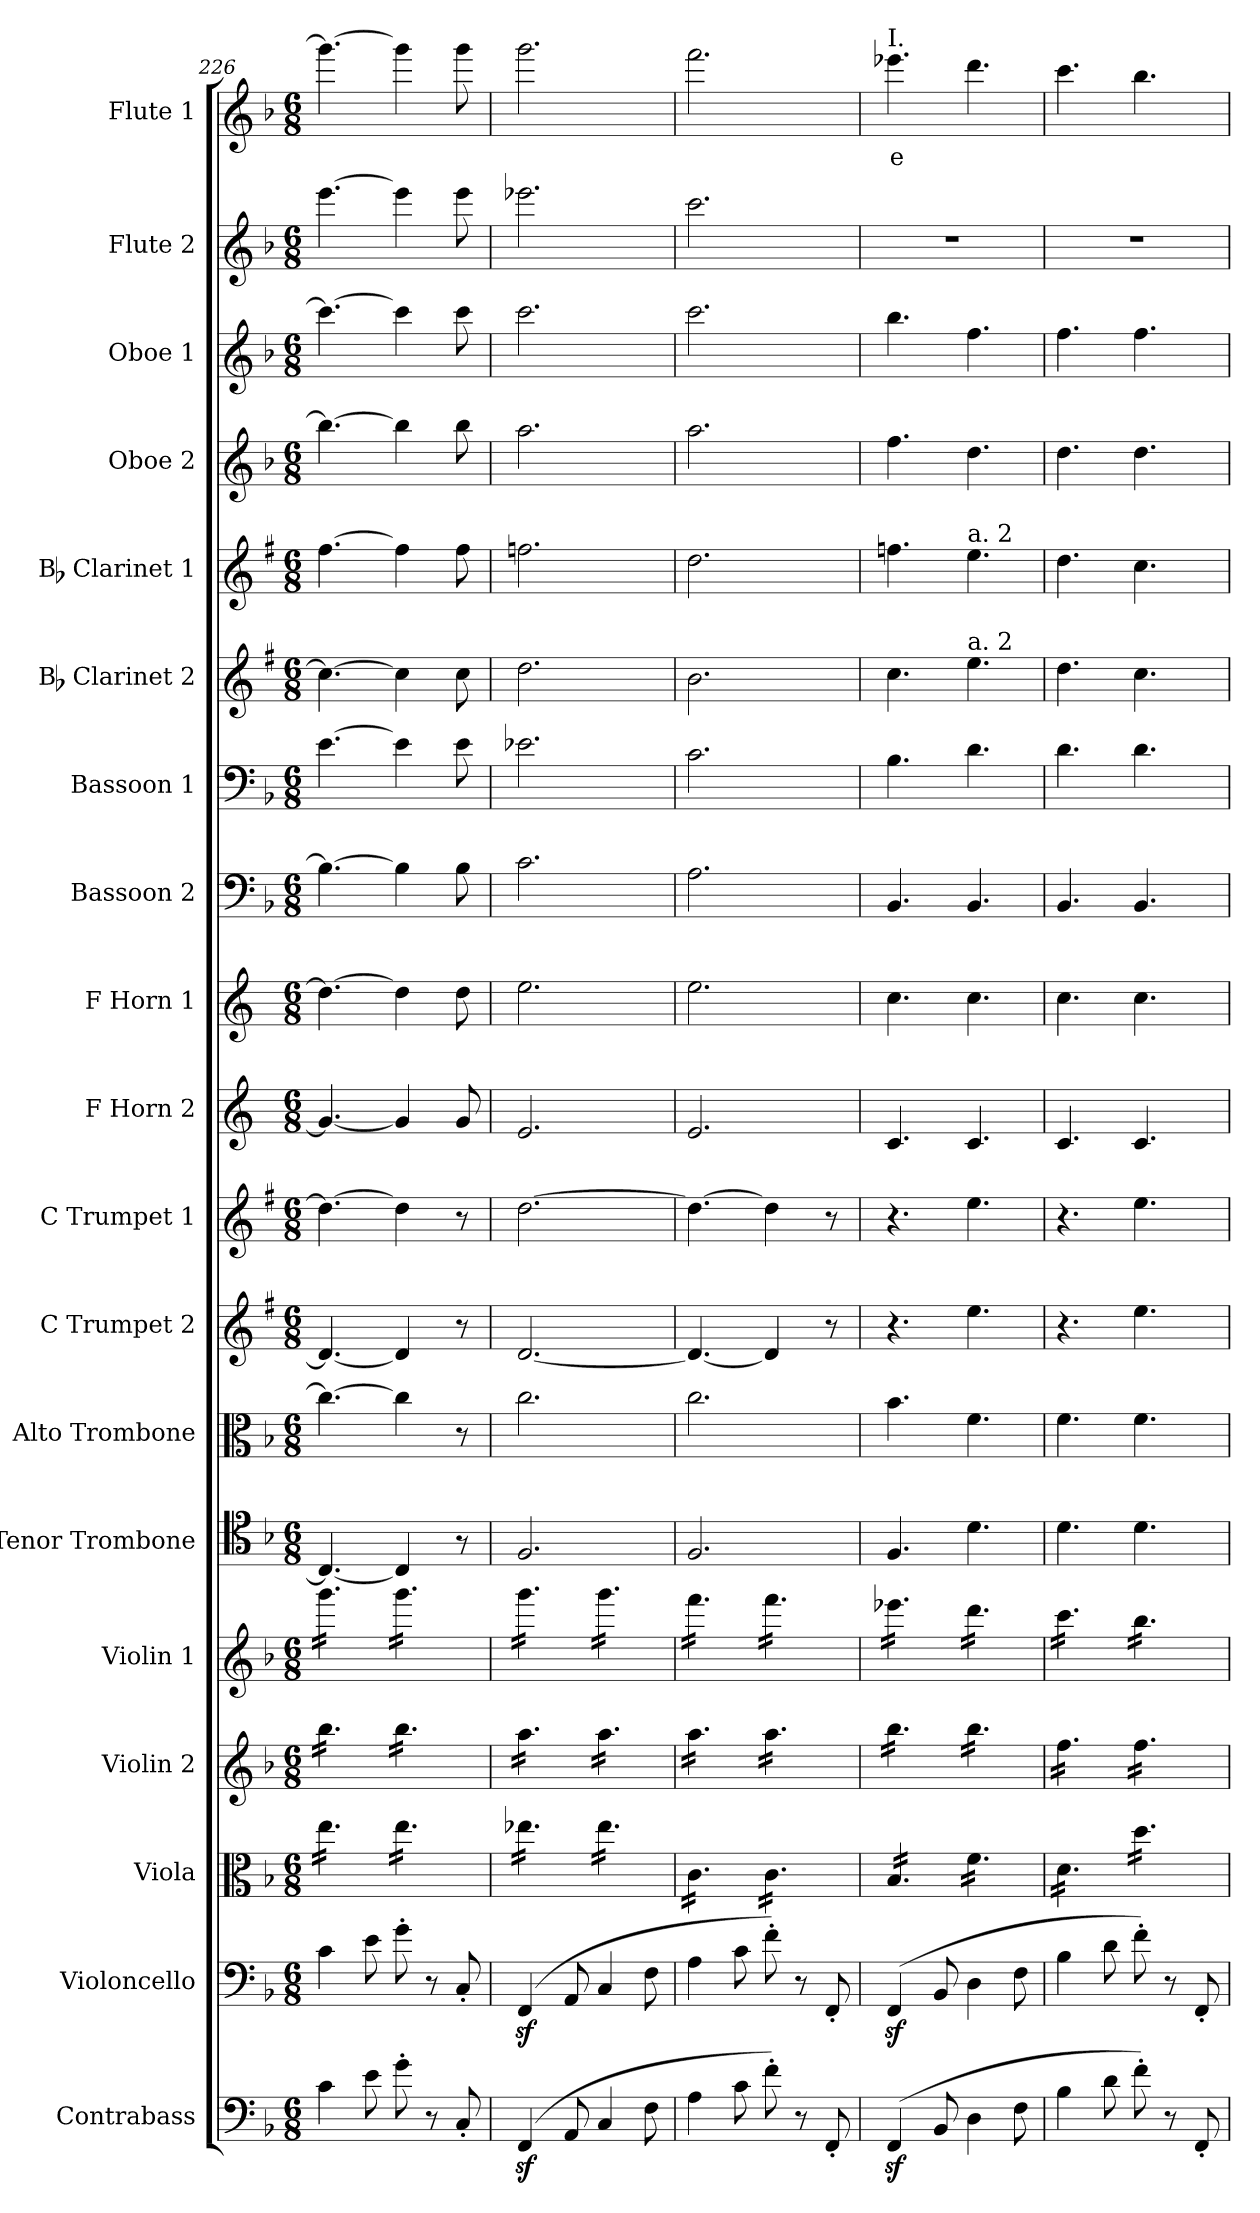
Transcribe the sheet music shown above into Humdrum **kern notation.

**kern	**kern	**kern	**kern	**kern	**kern	**kern	**kern	**kern	**kern	**kern	**kern	**kern	**kern	**kern	**kern	**kern	**kern	**kern	**text
*part19	*part18	*part17	*part16	*part15	*part14	*part13	*part12	*part11	*part10	*part9	*part8	*part7	*part6	*part5	*part4	*part3	*part2	*part1	*part1
*staff19	*staff18	*staff17	*staff16	*staff15	*staff14	*staff13	*staff12	*staff11	*staff10	*staff9	*staff8	*staff7	*staff6	*staff5	*staff4	*staff3	*staff2	*staff1	*staff1
*I"Contrabass	*I"Violoncello	*I"Viola	*I"Violin 2	*I"Violin 1	*I"Tenor Trombone	*I"Alto Trombone	*I"C Trumpet 2	*I"C Trumpet 1	*I"F Horn 2	*I"F Horn 1	*I"Bassoon 2	*I"Bassoon 1	*I"Bb Clarinet 2	*I"Bb Clarinet 1	*I"Oboe 2	*I"Oboe 1	*I"Flute 2	*I"Flute 1	*
*I'Cb	*I'Vc	*I'Vla	*I'Vln 2	*I'Vln 1	*I'T Trb	*I'A Trb	*I'Tpt 2	*I'Tpt 1	*I'Hn 2	*I'Hn 1	*I'Bsn 2	*I'Bsn 1	*I'Cl 2	*I'Cl 1	*I'Ob 2	*I'Ob 1	*I'Fl 2	*I'Fl 1	*
*clefF4	*clefF4	*clefC3	*clefG2	*clefG2	*clefC4	*clefC3	*clefG2	*clefG2	*clefG2	*clefG2	*clefF4	*clefF4	*clefG2	*clefG2	*clefG2	*clefG2	*clefG2	*clefG2	*
*ITrd7c12	*	*	*	*	*	*	*ITrd1c2	*ITrd1c2	*ITrd4c7	*ITrd4c7	*	*	*ITrd1c2	*ITrd1c2	*	*	*	*	*
*k[b-]	*k[b-]	*k[b-]	*k[b-]	*k[b-]	*k[b-]	*k[b-]	*k[b-]	*k[b-]	*k[b-]	*k[b-]	*k[b-]	*k[b-]	*k[b-]	*k[b-]	*k[b-]	*k[b-]	*k[b-]	*k[b-]	*
*M6/8	*M6/8	*M6/8	*M6/8	*M6/8	*M6/8	*M6/8	*M6/8	*M6/8	*M6/8	*M6/8	*M6/8	*M6/8	*M6/8	*M6/8	*M6/8	*M6/8	*M6/8	*M6/8	*
=226	=226	=226	=226	=226	=226	=226	=226	=226	=226	=226	=226	=226	=226	=226	=226	=226	=226	=226	=226
*	*	*tremolo	*	*	*	*	*	*	*	*	*	*	*	*	*	*	*	*	*
*	*	*	*tremolo	*	*	*	*	*	*	*	*	*	*	*	*	*	*	*	*
*	*	*	*	*tremolo	*	*	*	*	*	*	*	*	*	*	*	*	*	*	*
4C\	4c\	24ee\LL	24bb-\LL	24ggg\LL	4.C/_	4.cc\_	4.c/_	4.cc\_	4.c/_	4.g\_	4.B-\_	[4.e\	4.b-\_	[4.ee\	4.bb-\_	4.ccc\_	[4.eee\	4.ggg\_	.
.	.	24ee\	24bb-\	24ggg\	.	.	.	.	.	.	.	.	.	.	.	.	.	.	.
.	.	24ee\	24bb-\	24ggg\	.	.	.	.	.	.	.	.	.	.	.	.	.	.	.
.	.	24ee\	24bb-\	24ggg\	.	.	.	.	.	.	.	.	.	.	.	.	.	.	.
.	.	24ee\	24bb-\	24ggg\	.	.	.	.	.	.	.	.	.	.	.	.	.	.	.
.	.	24ee\	24bb-\	24ggg\	.	.	.	.	.	.	.	.	.	.	.	.	.	.	.
8E\	8e\	24ee\	24bb-\	24ggg\	.	.	.	.	.	.	.	.	.	.	.	.	.	.	.
.	.	24ee\	24bb-\	24ggg\	.	.	.	.	.	.	.	.	.	.	.	.	.	.	.
.	.	24ee\JJ	24bb-\JJ	24ggg\JJ	.	.	.	.	.	.	.	.	.	.	.	.	.	.	.
8G'\	8g'\	24ee\LL	24bb-\LL	24ggg\LL	4C/]	4cc\]	4c/]	4cc\]	4c/]	4g\]	4B-\]	4e\]	4b-\]	4ee\]	4bb-\]	4ccc\]	4eee\]	4ggg\]	.
.	.	24ee\	24bb-\	24ggg\	.	.	.	.	.	.	.	.	.	.	.	.	.	.	.
.	.	24ee\	24bb-\	24ggg\	.	.	.	.	.	.	.	.	.	.	.	.	.	.	.
8r	8r	24ee\	24bb-\	24ggg\	.	.	.	.	.	.	.	.	.	.	.	.	.	.	.
.	.	24ee\	24bb-\	24ggg\	.	.	.	.	.	.	.	.	.	.	.	.	.	.	.
.	.	24ee\	24bb-\	24ggg\	.	.	.	.	.	.	.	.	.	.	.	.	.	.	.
8CC'/	8C'/	24ee\	24bb-\	24ggg\	8r	8r	8r	8r	8c/	8g\	8B-\	8e\	8b-\	8ee\	8bb-\	8ccc\	8eee\	8ggg\	.
.	.	24ee\	24bb-\	24ggg\	.	.	.	.	.	.	.	.	.	.	.	.	.	.	.
.	.	24ee\JJ	24bb-\JJ	24ggg\JJ	.	.	.	.	.	.	.	.	.	.	.	.	.	.	.
=227	=227	=227	=227	=227	=227	=227	=227	=227	=227	=227	=227	=227	=227	=227	=227	=227	=227	=227	=227
(4FFFz</	(4FFz</	24ee-X\LL	24aa\LL	24ggg\LL	2.F/	2.cc\	[2.c/	[2.cc\	2.A/	2.a\	2.c\	2.e-X\	2.cc\	2.ee-X\	2.aa\	2.ccc\	2.eee-X\	2.ggg\	.
.	.	24ee-X\	24aa\	24ggg\	.	.	.	.	.	.	.	.	.	.	.	.	.	.	.
.	.	24ee-X\	24aa\	24ggg\	.	.	.	.	.	.	.	.	.	.	.	.	.	.	.
.	.	24ee-\	24aa\	24ggg\	.	.	.	.	.	.	.	.	.	.	.	.	.	.	.
.	.	24ee-\	24aa\	24ggg\	.	.	.	.	.	.	.	.	.	.	.	.	.	.	.
.	.	24ee-\	24aa\	24ggg\	.	.	.	.	.	.	.	.	.	.	.	.	.	.	.
8AAA/	8AA/	24ee-\	24aa\	24ggg\	.	.	.	.	.	.	.	.	.	.	.	.	.	.	.
.	.	24ee-\	24aa\	24ggg\	.	.	.	.	.	.	.	.	.	.	.	.	.	.	.
.	.	24ee-\JJ	24aa\JJ	24ggg\JJ	.	.	.	.	.	.	.	.	.	.	.	.	.	.	.
4CC/	4C/	24ee-\LL	24aa\LL	24ggg\LL	.	.	.	.	.	.	.	.	.	.	.	.	.	.	.
.	.	24ee-\	24aa\	24ggg\	.	.	.	.	.	.	.	.	.	.	.	.	.	.	.
.	.	24ee-\	24aa\	24ggg\	.	.	.	.	.	.	.	.	.	.	.	.	.	.	.
.	.	24ee-\	24aa\	24ggg\	.	.	.	.	.	.	.	.	.	.	.	.	.	.	.
.	.	24ee-\	24aa\	24ggg\	.	.	.	.	.	.	.	.	.	.	.	.	.	.	.
.	.	24ee-\	24aa\	24ggg\	.	.	.	.	.	.	.	.	.	.	.	.	.	.	.
8FF\	8F\	24ee-\	24aa\	24ggg\	.	.	.	.	.	.	.	.	.	.	.	.	.	.	.
.	.	24ee-\	24aa\	24ggg\	.	.	.	.	.	.	.	.	.	.	.	.	.	.	.
.	.	24ee-\JJ	24aa\JJ	24ggg\JJ	.	.	.	.	.	.	.	.	.	.	.	.	.	.	.
=228	=228	=228	=228	=228	=228	=228	=228	=228	=228	=228	=228	=228	=228	=228	=228	=228	=228	=228	=228
4AA\	4A\	24c\LL	24aa\LL	24fff\LL	2.F/	2.cc\	4.c/_	4.cc\_	2.A/	2.a\	2.A\	2.c\	2.a\	2.cc\	2.aa\	2.ccc\	2.ccc\	2.fff\	.
.	.	24c\	24aa\	24fff\	.	.	.	.	.	.	.	.	.	.	.	.	.	.	.
.	.	24c\	24aa\	24fff\	.	.	.	.	.	.	.	.	.	.	.	.	.	.	.
.	.	24c\	24aa\	24fff\	.	.	.	.	.	.	.	.	.	.	.	.	.	.	.
.	.	24c\	24aa\	24fff\	.	.	.	.	.	.	.	.	.	.	.	.	.	.	.
.	.	24c\	24aa\	24fff\	.	.	.	.	.	.	.	.	.	.	.	.	.	.	.
8C\	8c\	24c\	24aa\	24fff\	.	.	.	.	.	.	.	.	.	.	.	.	.	.	.
.	.	24c\	24aa\	24fff\	.	.	.	.	.	.	.	.	.	.	.	.	.	.	.
.	.	24c\JJ	24aa\JJ	24fff\JJ	.	.	.	.	.	.	.	.	.	.	.	.	.	.	.
8F'\)	8f'\)	24c\LL	24aa\LL	24fff\LL	.	.	4c/]	4cc\]	.	.	.	.	.	.	.	.	.	.	.
.	.	24c\	24aa\	24fff\	.	.	.	.	.	.	.	.	.	.	.	.	.	.	.
.	.	24c\	24aa\	24fff\	.	.	.	.	.	.	.	.	.	.	.	.	.	.	.
8r	8r	24c\	24aa\	24fff\	.	.	.	.	.	.	.	.	.	.	.	.	.	.	.
.	.	24c\	24aa\	24fff\	.	.	.	.	.	.	.	.	.	.	.	.	.	.	.
.	.	24c\	24aa\	24fff\	.	.	.	.	.	.	.	.	.	.	.	.	.	.	.
8FFF'/	8FF'/	24c\	24aa\	24fff\	.	.	8r	8r	.	.	.	.	.	.	.	.	.	.	.
.	.	24c\	24aa\	24fff\	.	.	.	.	.	.	.	.	.	.	.	.	.	.	.
.	.	24c\JJ	24aa\JJ	24fff\JJ	.	.	.	.	.	.	.	.	.	.	.	.	.	.	.
=229	=229	=229	=229	=229	=229	=229	=229	=229	=229	=229	=229	=229	=229	=229	=229	=229	=229	=229	=229
!	!	!	!	!	!	!	!	!	!	!	!	!	!	!	!	!	!	!LO:TX:a:t=I.	!
!	!	!	!	!	!	!	!	!	!	!	!	!	!	!	!	!	!	!	!LO:LY:b:color=#FF0000
(4FFFz</	(4FFz</	24B-/LL	24bb-\LL	24eee-X\LL	4.F/	4.b-\	4.r	4.r	4.F/	4.f\	4.BB-/	4.B-\	4.b-\	4.ee-X\	4.ff\	4.bb-\	2.r	4.eee-X\	e
.	.	24B-/	24bb-\	24eee-X\	.	.	.	.	.	.	.	.	.	.	.	.	.	.	.
.	.	24B-/	24bb-\	24eee-X\	.	.	.	.	.	.	.	.	.	.	.	.	.	.	.
.	.	24B-/	24bb-\	24eee-\	.	.	.	.	.	.	.	.	.	.	.	.	.	.	.
.	.	24B-/	24bb-\	24eee-\	.	.	.	.	.	.	.	.	.	.	.	.	.	.	.
.	.	24B-/	24bb-\	24eee-\	.	.	.	.	.	.	.	.	.	.	.	.	.	.	.
8BBB-/	8BB-/	24B-/	24bb-\	24eee-\	.	.	.	.	.	.	.	.	.	.	.	.	.	.	.
.	.	24B-/	24bb-\	24eee-\	.	.	.	.	.	.	.	.	.	.	.	.	.	.	.
.	.	24B-/JJ	24bb-\JJ	24eee-\JJ	.	.	.	.	.	.	.	.	.	.	.	.	.	.	.
!	!	!	!	!	!	!	!	!	!	!	!	!	!	!LO:TX:a:t=a. 2	!	!	!	!	!
!	!	!	!	!	!	!	!	!	!	!	!	!	!LO:TX:a:t=a. 2	!	!	!	!	!	!
4DD\	4D\	24f\LL	24bb-\LL	24ddd\LL	4.d\	4.f\	4.dd\	4.dd\	4.F/	4.f\	4.BB-/	4.d\	4.dd\	4.dd\	4.dd\	4.ff\	.	4.ddd\	.
.	.	24f\	24bb-\	24ddd\	.	.	.	.	.	.	.	.	.	.	.	.	.	.	.
.	.	24f\	24bb-\	24ddd\	.	.	.	.	.	.	.	.	.	.	.	.	.	.	.
.	.	24f\	24bb-\	24ddd\	.	.	.	.	.	.	.	.	.	.	.	.	.	.	.
.	.	24f\	24bb-\	24ddd\	.	.	.	.	.	.	.	.	.	.	.	.	.	.	.
.	.	24f\	24bb-\	24ddd\	.	.	.	.	.	.	.	.	.	.	.	.	.	.	.
8FF\	8F\	24f\	24bb-\	24ddd\	.	.	.	.	.	.	.	.	.	.	.	.	.	.	.
.	.	24f\	24bb-\	24ddd\	.	.	.	.	.	.	.	.	.	.	.	.	.	.	.
.	.	24f\JJ	24bb-\JJ	24ddd\JJ	.	.	.	.	.	.	.	.	.	.	.	.	.	.	.
=230	=230	=230	=230	=230	=230	=230	=230	=230	=230	=230	=230	=230	=230	=230	=230	=230	=230	=230	=230
4BB-\	4B-\	24d\LL	24ff\LL	24ccc\LL	4.d\	4.f\	4.r	4.r	4.F/	4.f\	4.BB-/	4.d\	4.cc\	4.cc\	4.dd\	4.ff\	2.r	4.ccc\	.
.	.	24d\	24ff\	24ccc\	.	.	.	.	.	.	.	.	.	.	.	.	.	.	.
.	.	24d\	24ff\	24ccc\	.	.	.	.	.	.	.	.	.	.	.	.	.	.	.
.	.	24d\	24ff\	24ccc\	.	.	.	.	.	.	.	.	.	.	.	.	.	.	.
.	.	24d\	24ff\	24ccc\	.	.	.	.	.	.	.	.	.	.	.	.	.	.	.
.	.	24d\	24ff\	24ccc\	.	.	.	.	.	.	.	.	.	.	.	.	.	.	.
8D\	8d\	24d\	24ff\	24ccc\	.	.	.	.	.	.	.	.	.	.	.	.	.	.	.
.	.	24d\	24ff\	24ccc\	.	.	.	.	.	.	.	.	.	.	.	.	.	.	.
.	.	24d\JJ	24ff\JJ	24ccc\JJ	.	.	.	.	.	.	.	.	.	.	.	.	.	.	.
8F'\)	8f'\)	24dd\LL	24ff\LL	24bb-\LL	4.d\	4.f\	4.dd\	4.dd\	4.F/	4.f\	4.BB-/	4.d\	4.b-\	4.b-\	4.dd\	4.ff\	.	4.bb-\	.
.	.	24dd\	24ff\	24bb-\	.	.	.	.	.	.	.	.	.	.	.	.	.	.	.
.	.	24dd\	24ff\	24bb-\	.	.	.	.	.	.	.	.	.	.	.	.	.	.	.
8r	8r	24dd\	24ff\	24bb-\	.	.	.	.	.	.	.	.	.	.	.	.	.	.	.
.	.	24dd\	24ff\	24bb-\	.	.	.	.	.	.	.	.	.	.	.	.	.	.	.
.	.	24dd\	24ff\	24bb-\	.	.	.	.	.	.	.	.	.	.	.	.	.	.	.
8FFF'/	8FF'/	24dd\	24ff\	24bb-\	.	.	.	.	.	.	.	.	.	.	.	.	.	.	.
.	.	24dd\	24ff\	24bb-\	.	.	.	.	.	.	.	.	.	.	.	.	.	.	.
.	.	24dd\JJ	24ff\JJ	24bb-\JJ	.	.	.	.	.	.	.	.	.	.	.	.	.	.	.
*	*	*	*	*Xtremolo	*	*	*	*	*	*	*	*	*	*	*	*	*	*	*
*	*	*	*Xtremolo	*	*	*	*	*	*	*	*	*	*	*	*	*	*	*	*
*	*	*Xtremolo	*	*	*	*	*	*	*	*	*	*	*	*	*	*	*	*	*
=	=	=	=	=	=	=	=	=	=	=	=	=	=	=	=	=	=	=	=
*-	*-	*-	*-	*-	*-	*-	*-	*-	*-	*-	*-	*-	*-	*-	*-	*-	*-	*-	*-
